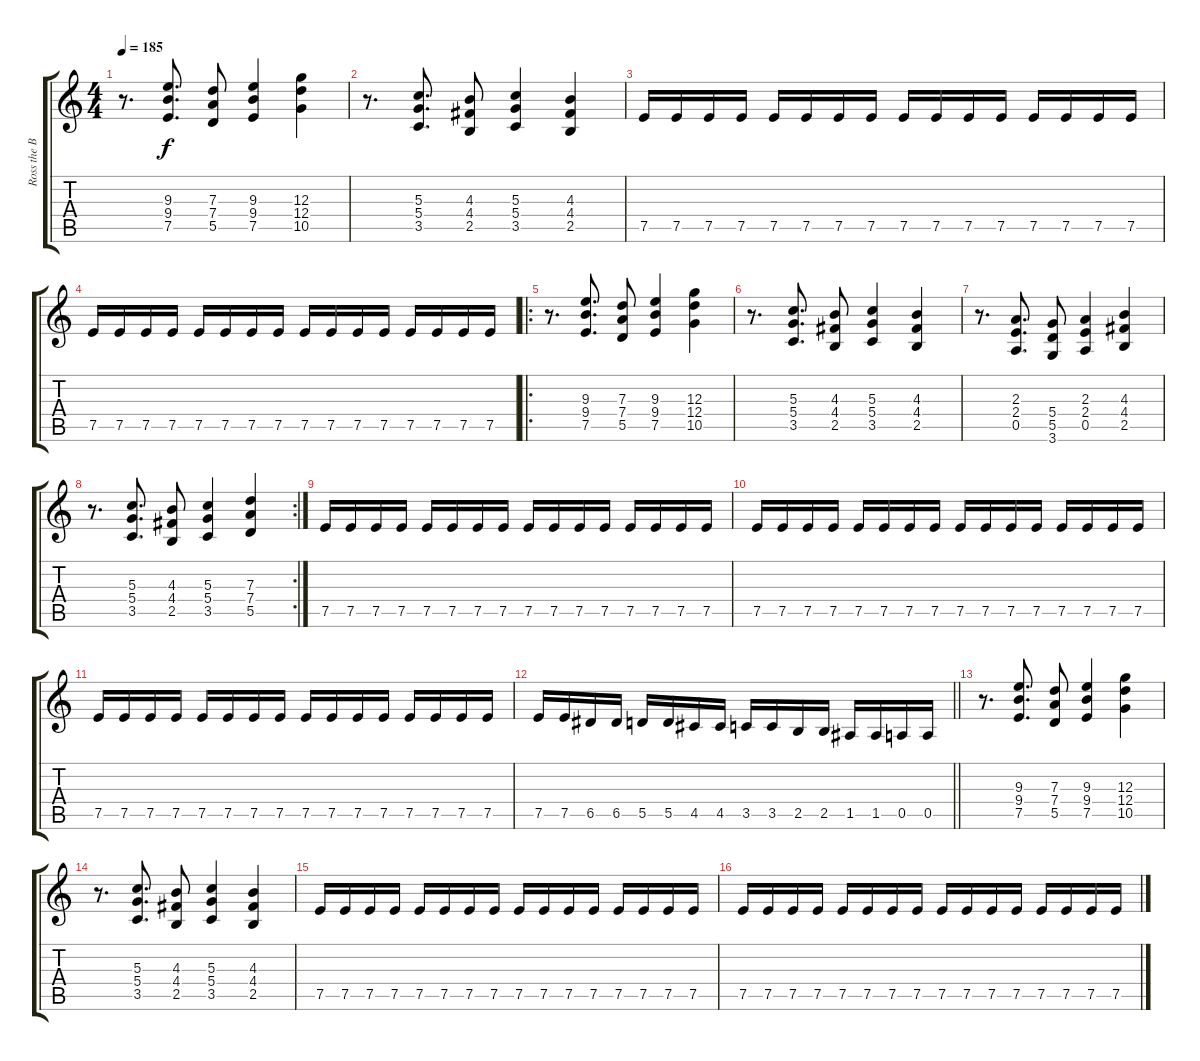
\track ("Ross the Boss" "Ross the B") {instrument distortionguitar}
\staff {score tabs}
\tuning (E4 B3 G3 D3 A2 E2) {hide}
\ts (4 4)
\tempo 185
\clef g2
\ks c
r.8{d dy f} (9.3 9.4 7.5).8{d} (7.3 7.4 5.5).8 (9.3 9.4 7.5).4 (12.3 12.4 10.5).4 |
r.8{d} (5.3 5.4 3.5).8{d} (4.3 4.4 2.5).8 (5.3 5.4 3.5).4 (4.3 4.4 2.5).4 |
7.5.16 7.5.16 7.5.16 7.5.16 7.5.16 7.5.16 7.5.16 7.5.16 7.5.16 7.5.16 7.5.16 7.5.16 7.5.16 7.5.16 7.5.16 7.5.16 |
7.5.16 7.5.16 7.5.16 7.5.16 7.5.16 7.5.16 7.5.16 7.5.16 7.5.16 7.5.16 7.5.16 7.5.16 7.5.16 7.5.16 7.5.16 7.5.16 |
\ro
r.8{d} (9.3 9.4 7.5).8{d} (7.3 7.4 5.5).8 (9.3 9.4 7.5).4 (12.3 12.4 10.5).4 |
r.8{d} (5.3 5.4 3.5).8{d} (4.3 4.4 2.5).8 (5.3 5.4 3.5).4 (4.3 4.4 2.5).4 |
r.8{d} (2.3 2.4 0.5).8{d} (5.4 5.5 3.6).8 (2.3 2.4 0.5).4 (4.3 4.4 2.5).4 |
\rc 2
r.8{d} (5.3 5.4 3.5).8{d} (4.3 4.4 2.5).8 (5.3 5.4 3.5).4 (7.3 7.4 5.5).4 |
7.5.16 7.5.16 7.5.16 7.5.16 7.5.16 7.5.16 7.5.16 7.5.16 7.5.16 7.5.16 7.5.16 7.5.16 7.5.16 7.5.16 7.5.16 7.5.16 |
7.5.16 7.5.16 7.5.16 7.5.16 7.5.16 7.5.16 7.5.16 7.5.16 7.5.16 7.5.16 7.5.16 7.5.16 7.5.16 7.5.16 7.5.16 7.5.16 |
7.5.16 7.5.16 7.5.16 7.5.16 7.5.16 7.5.16 7.5.16 7.5.16 7.5.16 7.5.16 7.5.16 7.5.16 7.5.16 7.5.16 7.5.16 7.5.16 |
\barLineRight lightlight
7.5.16 7.5.16 6.5.16 6.5.16 5.5.16 5.5.16 4.5.16 4.5.16 3.5.16 3.5.16 2.5.16 2.5.16 1.5.16 1.5.16 0.5.16 0.5.16 |
r.8{d} (9.3 9.4 7.5).8{d} (7.3 7.4 5.5).8 (9.3 9.4 7.5).4 (12.3 12.4 10.5).4 |
r.8{d} (5.3 5.4 3.5).8{d} (4.3 4.4 2.5).8 (5.3 5.4 3.5).4 (4.3 4.4 2.5).4 |
7.5.16 7.5.16 7.5.16 7.5.16 7.5.16 7.5.16 7.5.16 7.5.16 7.5.16 7.5.16 7.5.16 7.5.16 7.5.16 7.5.16 7.5.16 7.5.16 |
7.5.16 7.5.16 7.5.16 7.5.16 7.5.16 7.5.16 7.5.16 7.5.16 7.5.16 7.5.16 7.5.16 7.5.16 7.5.16 7.5.16 7.5.16 7.5.16
